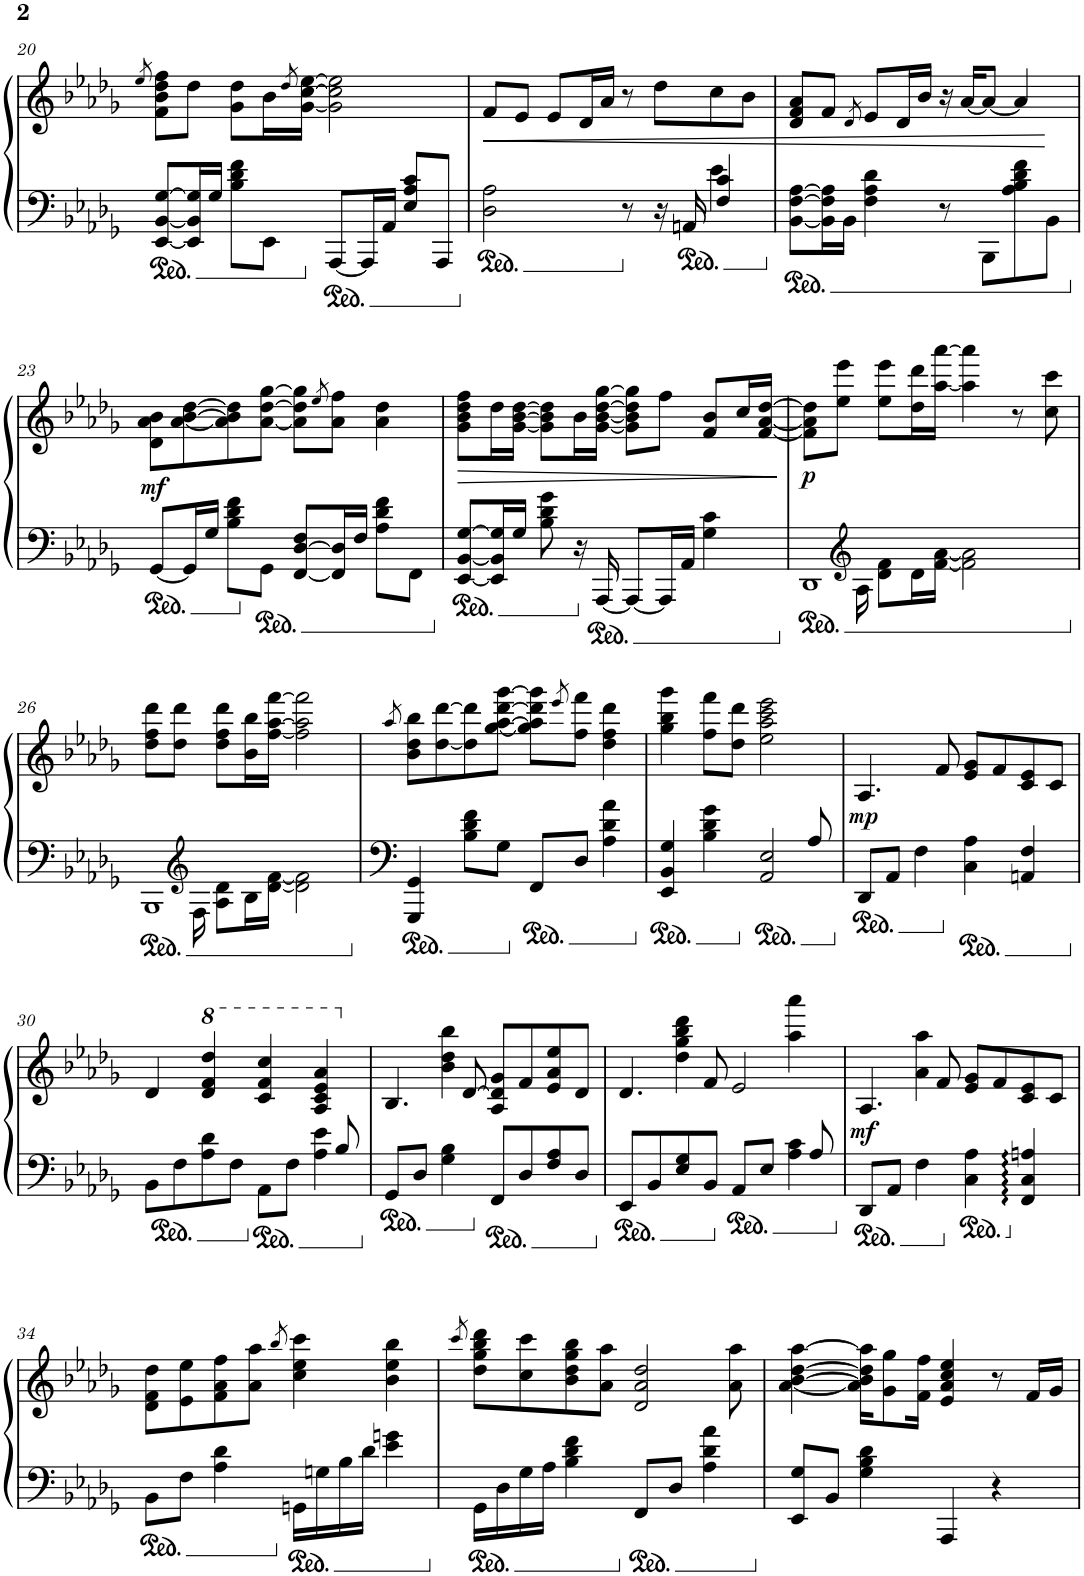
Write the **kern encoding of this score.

**kern	**kern	**dynam
*part1	*part1	*part1
*staff2	*staff1	*staff1/2
*I"Piano	*	*
*I'Pno.	*	*
!!LO:PB:g=z
*clefF4	*clefG2	*
*k[b-e-a-d-g-]	*k[b-e-a-d-g-]	*
*M4/4	*M4/4	*
=20	=20	=20
.	8qee-/	.
[8EE-/ [8BB-/ [8G-/L	8f\ 8b-\ 8dd-\ 8ff\L	.
16EE-/] 16BB-/] 16G-/]L	8dd-\J	.
16G-/JJ	.	.
8B-\ 8d-\ 8f\L	8g-\ 8dd-\L	.
8EE-\J	16b-\L	.
.	8qdd-/	.
.	[16g-\ [16cc\ [16ee-\JJ	.
[8AAA-/L	2g-\] 2cc\] 2ee-\]	.
16AAA-/L]	.	.
16AA-/JJ	.	.
8E-/ 8A-/ 8c/L	.	.
8AAA-/J	.	.
=21	=21	=21
*^	*	*
!	!	!	!LO:HP:b
2D-\ 2A-\	2.ryy	8f/L	<
.	.	8e-/J	.
.	.	8e-/L	.
.	.	16d-/L	.
.	.	16a-/JJ	.
8r	.	8r	.
16r	.	8dd-\L	.
16AAn/	.	.	.
4F/ 4c/	4e-\	8cc\	.
.	.	8b-\J	.
*v	*v	*	*
=22	=22	=22
[8BB-\ [8F\ [8A-\L	8d-/ 8f/ 8a-/L	.
16BB-\] 16F\] 16A-\]L	8f/J	.
16BB-\JJ	.	.
.	8qd-/	.
4F\ 4A-\ 4d-\	8e-/L	.
.	16d-/L	.
.	16b-/JJ	.
8r	16r	.
.	[16a-/KL	.
8BBB-\L	8a-/J_	.
8A-\ 8B-\ 8d-\ 8f\	4a-/]	.
8BB-\J	.	.
.	.	[
!!LO:LB:g=z
=23	=23	=23
!	!	!LO:DY:b
[8GG-/L	8d-\ 8a-\ 8b-\L	mf
16GG-/L]	[8a-\ [8b-\ [8dd-\	.
16G-/JJ	.	.
8B-\ 8d-\ 8f\L	8a-\] 8b-\] 8dd-\]	.
8GG-\J	[8a-\ [8dd-\ [8gg-\J	.
[8FF/ [8D-/ 8F/L	8a-\] 8dd-\] 8gg-\]L	.
.	8qee-/	.
16FF/] 16D-/]L	8a-\ 8ff\J	.
16F/JJ	.	.
8A-\ 8d-\ 8f\L	4a-\ 4dd-\	.
8FF\J	.	.
=24	=24	=24
!	!	!LO:HP:b
[8EE-/ [8BB-/ [8G-/L	8g-\ 8b-\ 8dd-\ 8ff\L	>
16EE-/] 16BB-/] 16G-/]L	16dd-\L	.
16G-/JJ	[16g-\ [16b-\ [16dd-\JJ	.
8B-\ 8d-\ 8g-\	8g-\] 8b-\] 8dd-\]L	.
16r	16b-\L	.
[16AAA-/	[16g-\ [16b-\ [16dd-\ [16gg-\JJ	.
8AAA-/L_	8g-\] 8b-\] 8dd-\] 8gg-\]L	.
16AAA-/L]	8ff\J	.
16AA-/JJ	.	.
4G-\ 4c\	8f/ 8b-/L	.
.	16cc/L	.
.	[16f/ [16a-/ [16dd-/JJ	.
.	.	]
=25	=25	=25
*^	*	*
!	!	!	!LO:DY:b
1DD-	8.ryy	8f\] 8a-\] 8dd-\]L	p
.	.	8ee-\ 8eee-\J	.
*clefG2	*	*	*
.	16A-\	.	.
.	8d-\ 8f\L	8ee-\ 8eee-\L	.
.	16d-\L	16dd-\ 16ddd-\L	.
.	[16f\ [16a-\JJ	[16aa-\ [16aaa-\JJ	.
.	2f\] 2a-\]	4aa-\] 4aaa-\]	.
.	.	8r	.
.	.	8cc\ 8ccc\	.
!!LO:LB:g=z
=26	=26	=26	=26
1BBB-	8.ryy	8dd-\ 8ff\ 8ddd-\L	.
.	.	8dd-\ 8ddd-\J	.
*clefG2	*	*	*
.	16F\	.	.
.	8A-\ 8d-\L	8dd-\ 8ff\ 8ddd-\L	.
.	16B-\L	16b-\ 16bb-\L	.
.	[16d-\ [16f\JJ	[16ff\ [16aa-\ [16fff\JJ	.
.	2d-\] 2f\]	2ff\] 2aa-\] 2fff\]	.
*v	*v	*	*
=27	=27	=27
.	8qaa-/	.
4GGG-/ 4GG-/	8b-\ 8dd-\ 8bb-\L	.
.	[8dd-\ [8ddd-\	.
8B-\ 8d-\ 8f\L	8dd-\] 8ddd-\]	.
8G-\J	[8gg-\ [8aa-\ [8ddd-\ [8ggg-\J	.
8FF/L	8gg-\] 8aa-\] 8ddd-\] 8ggg-\]L	.
.	8qeee-/	.
8D-/J	8ff\ 8fff\J	.
4A-\ 4d-\ 4a-\	4dd-\ 4ff\ 4ddd-\	.
=28	=28	=28
*^	*	*
4EE-/ 4BB-/ 4G-/	2..ryy	4gg-\ 4bb-\ 4ggg-\	.
4B-\ 4d-\ 4g-\	.	8ff\ 8fff\L	.
.	.	8dd-\ 8ddd-\J	.
2AA-/ 2E-/	.	2ee-\ 2aa-\ 2ccc\ 2eee-\	.
.	8A-/	.	.
=29	=29	=29	=29
!	!	!	!LO:DY:b
*v	*v	*	*
8DD-/L	4.A-/	mp
8AA-/J	.	.
4F\	.	.
.	8f/	.
4C\ 4A-\	8e-/ 8g-/L	.
.	8f/	.
4AAn/ 4F/	8c/ 8e-/	.
.	8c/J	.
!!LO:LB:g=z
=30	=30	=30
*^	*	*
8BB-\L	2..ryy	4d-/	.
8F\	.	.	.
*	*	*8va	*
8A-\ 8d-\	.	4dd-/ 4ff/ 4ddd-/	.
8F\J	.	.	.
8AA-\L	.	4cc/ 4ff/ 4ccc/	.
8F\J	.	.	.
4A-\ 4e-\	.	4a-/ 4cc/ 4ee-/ 4aa-/	.
.	8B-/	.	.
*v	*v	*	*
=31	=31	=31
*	*X8va	*
*	*^	*
8GG-/L	4.B-/	4ryy	.
8D-/J	.	.	.
4G-\ 4B-\	.	4b-\ 4dd-\ 4bb-\	.
.	[8d-/	.	.
8FF/L	8A-/ 8d-/] 8g-/L	2ryy	.
8D-/	8f/	.	.
8F/ 8A-/	8e-/ 8a-/ 8ee-/	.	.
8D-/J	8d-/J	.	.
=32	=32	=32	=32
*^	*	*	*
8EE-/L	2..ryy	4.d-/	4ryy	.
8BB-/	.	.	.	.
8E-/ 8G-/	.	.	4dd-\ 4gg-\ 4bb-\ 4ddd-\	.
8BB-/J	.	8f/	.	.
8AA-/L	.	2e-/	4ryy	.
8E-/J	.	.	.	.
4A-\ 4c\	.	.	4aa-\ 4aaa-\	.
.	8A-/	.	.	.
=33	=33	=33	=33	=33
!	!	!	!	!LO:DY:b
*v	*v	*	*	*
8DD-/L	4.A-/	4ryy	mf
8AA-/J	.	.	.
4F\	.	4a-\ 4aa-\	.
.	8f/	.	.
4C\ 4A-\	8e-/ 8g-/L	2ryy	.
.	8f/	.	.
4FF/ 4C/ 4An/	8c/ 8e-/	.	.
.	8c/J	.	.
*	*v	*v	*
!!LO:LB:g=z
=34	=34	=34
8BB-\L	8d-\ 8f\ 8dd-\L	.
8F\J	8e-\ 8ee-\	.
4A-\ 4d-\	8f\ 8a-\ 8ff\	.
.	8a-\ 8aa-\J	.
.	8qbb-/	.
16GGn\LL	4cc\ 4ee-\ 4ccc\	.
16Gn\	.	.
16B-\	.	.
16d-\JJ	.	.
4e-\ 4gn\	4b-\ 4ee-\ 4bb-\	.
=35	=35	=35
.	8qccc/	.
*	*^	*
16GG-\LL	8dd-\ 8gg-\ 8bb-\ 8ddd-\L	2..ryy	.
16D-\	.	.	.
16G-\	8cc\ 8ccc\	.	.
16A-\JJ	.	.	.
4B-\ 4d-\ 4f\	8b-\ 8dd-\ 8gg-\ 8bb-\	.	.
.	8a-\ 8aa-\J	.	.
8FF/L	2d-/ 2a-/ 2dd-/	.	.
8D-/J	.	.	.
4A-\ 4d-\ 4a-\	.	.	.
.	.	8a-\ 8aa-\	.
*	*v	*v	*
=36	=36	=36
8EE-/ 8G-/L	[4a-\ [4b-\ [4dd-\ [4aa-\	.
8BB-/J	.	.
4G-\ 4B-\ 4d-\	16a-\] 16b-\] 16dd-\] 16aa-\]KL	.
.	8g-\ 8gg-\	.
.	16f\ 16ff\Jk	.
4AAA-/	4e-/ 4a-/ 4cc/ 4ee-/	.
4r	8r	.
.	16f/LL	.
.	16g-/JJ	.
=	=	=
*-	*-	*-
